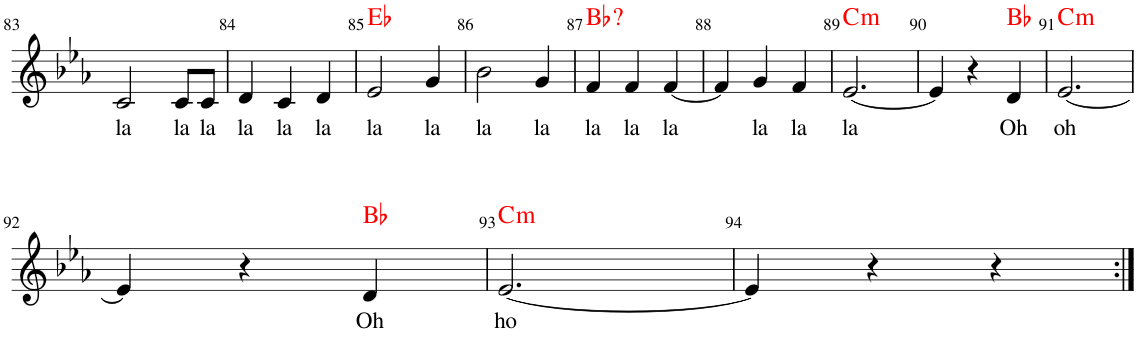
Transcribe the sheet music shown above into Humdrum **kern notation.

**kern	**text	**harte
*part1	*part1	*part1
*staff1	*staff1	*
*I"Piano, S.T.	*	*
*I'Pia.	*	*
!!LO:PB:g=z
*clefG2	*	*
*k[b-e-a-]	*	*
*M3/4	*	*
=83	=83	=83
!	!LO:LY:b	!
2c/	la	.
!	!LO:LY:b	!
8c/L	la	.
!	!LO:LY:b	!
8c/J	la	.
=84	=84	=84
!	!LO:LY:b	!
4d/	la	.
!	!LO:LY:b	!
4c/	la	.
!	!LO:LY:b	!
4d/	la	.
=85	=85	=85
!	!LO:LY:b	!
2e-/	la	Eb:maj
!	!LO:LY:b	!
4g/	la	.
=86	=86	=86
!	!LO:LY:b	!
2b-\	la	.
!	!LO:LY:b	!
4g/	la	.
=87	=87	=87
!	!LO:LY:b	!LO:H:kt=?
4f/	la	.
!	!LO:LY:b	!
4f/	la	.
!	!LO:LY:b	!
[4f/	la	.
=88	=88	=88
4f/]	.	.
!	!LO:LY:b	!
4g/	la	.
!	!LO:LY:b	!
4f/	la	.
=89	=89	=89
!	!LO:LY:b	!LO:H:kt=m
[2.e-/	la	C:min
=90	=90	=90
4e-/]	.	.
4r	.	.
!	!LO:LY:b	!
4d/	Oh	Bb:maj
=91	=91	=91
!	!LO:LY:b	!LO:H:kt=m
[2.e-/	oh	C:min
!!LO:LB:g=z
=92	=92	=92
4e-/]	.	.
4r	.	.
!	!LO:LY:b	!
4d/	Oh	Bb:maj
=93	=93	=93
!	!LO:LY:b	!LO:H:kt=m
[2.e-/	ho	C:min
=94	=94	=94
4e-/]	.	.
4r	.	.
4r	.	.
=:|!	=:|!	=:|!
*-	*-	*-
